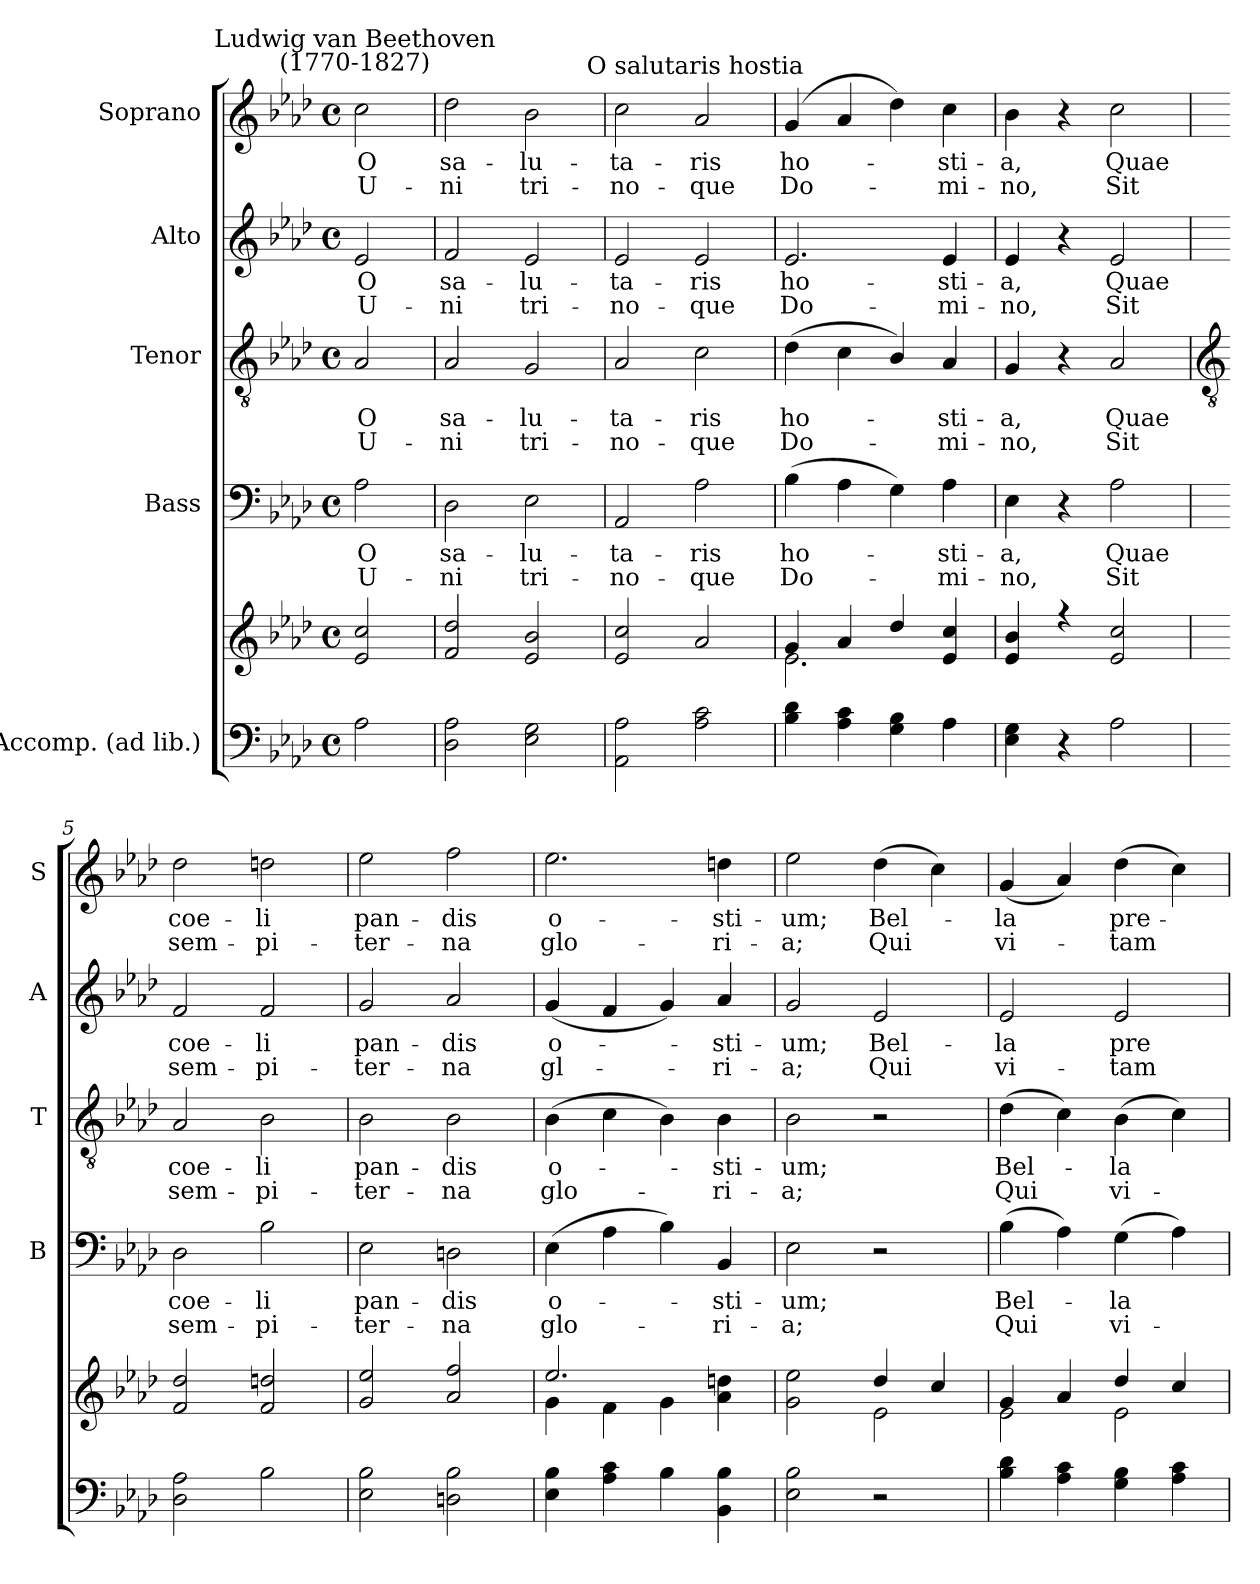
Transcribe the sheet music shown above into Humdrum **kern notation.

**kern	**kern	**kern	**text	**text	**kern	**text	**text	**kern	**text	**text	**kern	**text	**text
*part5	*part5	*part4	*part4	*part4	*part3	*part3	*part3	*part2	*part2	*part2	*part1	*part1	*part1
*staff6	*staff5	*staff4	*staff4	*staff4	*staff3	*staff3	*staff3	*staff2	*staff2	*staff2	*staff1	*staff1	*staff1
*I"Accomp. (ad lib.)	*	*I"Bass	*	*	*I"Tenor	*	*	*I"Alto	*	*	*I"Soprano	*	*
*	*	*I'B	*	*	*I'T	*	*	*I'A	*	*	*I'S	*	*
*clefF4	*clefG2	*clefF4	*	*	*clefGv2	*	*	*clefG2	*	*	*clefG2	*	*
*k[b-e-a-d-]	*k[b-e-a-d-]	*k[b-e-a-d-]	*	*	*k[b-e-a-d-]	*	*	*k[b-e-a-d-]	*	*	*k[b-e-a-d-]	*	*
*A-:	*A-:	*A-:	*	*	*A-:	*	*	*A-:	*	*	*A-:	*	*
*M4/4	*M4/4	*M4/4	*	*	*M4/4	*	*	*M4/4	*	*	*M4/4	*	*
*met(c)	*met(c)	*met(c)	*	*	*met(c)	*	*	*met(c)	*	*	*met(c)	*	*
=	=	=	=	=	=	=	=	=	=	=	=	=	=
*	*^	*	*	*	*	*	*	*	*	*	*	*	*
!	!	!	!	!	!	!	!	!	!	!	!	!LO:TX:a:cj:t=Ludwig van Beethoven\n(1770-1827)	!	!
!	!	!	!	!LO:LY:b	!LO:LY:b	!	!LO:LY:b	!LO:LY:b	!	!LO:LY:b	!LO:LY:b	!	!LO:LY:b	!LO:LY:b
2A-	2e- 2cc	2ryy	2A-	O	U-	2A-	O	U-	2e-	O	U-	2cc	O	U-
=1	=1	=1	=1	=1	=1	=1	=1	=1	=1	=1	=1	=1	=1	=1
!	!	!	!	!LO:LY:b	!LO:LY:b	!	!LO:LY:b	!LO:LY:b	!	!LO:LY:b	!LO:LY:b	!	!LO:LY:b	!LO:LY:b
2D- 2A-	2f 2dd-	1ryy	2D-	-sa-	-ni	2A-	-sa-	-ni	2f	-sa-	-ni	2dd-	-sa-	-ni
!	!	!	!	!LO:LY:b	!LO:LY:b	!	!LO:LY:b	!LO:LY:b	!	!LO:LY:b	!LO:LY:b	!	!LO:LY:b	!LO:LY:b
2E- 2G	2e- 2b-	.	2E-	lu-	-tri-	2G	lu-	-tri-	2e-	lu-	-tri-	2b-	lu-	-tri-
=2	=2	=2	=2	=2	=2	=2	=2	=2	=2	=2	=2	=2	=2	=2
!	!	!	!	!LO:LY:b	!LO:LY:b	!	!LO:LY:b	!LO:LY:b	!	!LO:LY:b	!LO:LY:b	!	!LO:LY:b	!LO:LY:b
2AA- 2A-	2e- 2cc	1ryy	2AA-	-ta-	-no-	2A-	-ta-	-no-	2e-	-ta-	-no-	2cc	-ta-	-no-
!	!	!	!	!	!	!	!	!	!	!	!	!LO:TX:a:cj:t=O salutaris hostia	!	!
!	!	!	!	!LO:LY:b	!LO:LY:b	!	!LO:LY:b	!LO:LY:b	!	!LO:LY:b	!LO:LY:b	!	!LO:LY:b	!LO:LY:b
2A- 2c	2a-	.	2A-	-ris	que	2c	-ris	que	2e-	-ris	que	2a-	-ris	que
=3	=3	=3	=3	=3	=3	=3	=3	=3	=3	=3	=3	=3	=3	=3
!	!	!	!	!LO:LY:b	!LO:LY:b	!	!LO:LY:b	!LO:LY:b	!	!LO:LY:b	!LO:LY:b	!	!LO:LY:b	!LO:LY:b
4B- 4d-	4g	2.e-\	(>4B-	ho-	Do-	(>4d-	ho-	Do-	2.e-	ho-	-Do-	(<4g	ho-	Do-
4A- 4c	4a-	.	4A-	.	.	4c	.	.	.	.	.	4a-	.	.
4G 4B-	4dd-/	.	4G)	.	.	4B-/)	.	.	.	.	.	4dd-)	.	.
!	!	!	!	!LO:LY:b	!LO:LY:b	!	!LO:LY:b	!LO:LY:b	!	!LO:LY:b	!LO:LY:b	!	!LO:LY:b	!LO:LY:b
4A-	4e- 4cc	4ryy	4A-	sti-	-mi-	4A-	-sti-	-mi-	4e-	-sti-	-mi-	4cc	sti-	-mi-
=4	=4	=4	=4	=4	=4	=4	=4	=4	=4	=4	=4	=4	=4	=4
!	!	!	!	!LO:LY:b	!LO:LY:b	!	!LO:LY:b	!LO:LY:b	!	!LO:LY:b	!LO:LY:b	!	!LO:LY:b	!LO:LY:b
4E- 4G	4e- 4b-	1ryy	4E-	-a,	no,	4G	-a,	no,	4e-	-a,	no,	4b-	-a,	no,
4r	4r	.	4r	.	.	4r	.	.	4r	.	.	4r	.	.
!	!	!	!	!LO:LY:b	!LO:LY:b	!	!LO:LY:b	!LO:LY:b	!	!LO:LY:b	!LO:LY:b	!	!LO:LY:b	!LO:LY:b
2A-	2e- 2cc	.	2A-	Quae	Sit	2A-	Quae	Sit	2e-	Quae	Sit	2cc	Quae	Sit
!!LO:LB:g=z
=5	=5	=5	=5	=5	=5	=5	=5	=5	=5	=5	=5	=5	=5	=5
*	*	*	*	*	*	*clefGv2	*	*	*	*	*	*	*	*
!	!	!	!	!LO:LY:b	!LO:LY:b	!	!LO:LY:b	!LO:LY:b	!	!LO:LY:b	!LO:LY:b	!	!LO:LY:b	!LO:LY:b
2D- 2A-	2f 2dd-	1ryy	2D-	coe-	-sem-	2A-	coe-	-sem-	2f	coe-	-sem-	2dd-	coe-	-sem-
!	!	!	!	!LO:LY:b	!LO:LY:b	!	!LO:LY:b	!LO:LY:b	!	!LO:LY:b	!LO:LY:b	!	!LO:LY:b	!LO:LY:b
2B-	2f 2ddn	.	2B-	-li	pi-	2B-	-li	pi-	2f	-li	pi-	2ddn	-li	pi-
=6	=6	=6	=6	=6	=6	=6	=6	=6	=6	=6	=6	=6	=6	=6
!	!	!	!	!LO:LY:b	!LO:LY:b	!	!LO:LY:b	!LO:LY:b	!	!LO:LY:b	!LO:LY:b	!	!LO:LY:b	!LO:LY:b
2E- 2B-	2g 2ee-	1ryy	2E-	-pan-	-ter-	2B-	-pan-	-ter-	2g	-pan-	-ter-	2ee-	-pan-	-ter-
!	!	!	!	!LO:LY:b	!LO:LY:b	!	!LO:LY:b	!LO:LY:b	!	!LO:LY:b	!LO:LY:b	!	!LO:LY:b	!LO:LY:b
2Dn 2B-	2a- 2ff	.	2Dn	-dis	na	2B-	-dis	na	2a-	-dis	na	2ff	-dis	na
=7	=7	=7	=7	=7	=7	=7	=7	=7	=7	=7	=7	=7	=7	=7
!	!	!	!	!LO:LY:b	!LO:LY:b	!	!LO:LY:b	!LO:LY:b	!	!LO:LY:b	!LO:LY:b	!	!LO:LY:b	!LO:LY:b
4E- 4B-	2.ee-/	4g\	(>4E-	o-	glo-	(>4B-	o-	glo-	(<4g	o-	gl-	2.ee-	o-	-glo-
4A- 4c	.	4f\	4A-	.	.	4c	.	.	4f	.	.	.	.	.
4B-	.	4g\	4B-)	.	.	4B-)	.	.	4g)	.	.	.	.	.
!	!	!	!	!LO:LY:b	!LO:LY:b	!	!LO:LY:b	!LO:LY:b	!	!LO:LY:b	!LO:LY:b	!	!LO:LY:b	!LO:LY:b
4BB- 4B-	4a- 4ddn	4ryy	4BB-	sti-	-ri-	4B-	sti-	-ri-	4a-	sti-	-ri-	4ddn	-sti-	-ri-
=8	=8	=8	=8	=8	=8	=8	=8	=8	=8	=8	=8	=8	=8	=8
!	!	!	!	!LO:LY:b	!LO:LY:b	!	!LO:LY:b	!LO:LY:b	!	!LO:LY:b	!LO:LY:b	!	!LO:LY:b	!LO:LY:b
2E- 2B-	2g 2ee-	2ryy	2E-	-um;	a;	2B-	-um;	a;	2g	-um;	a;	2ee-	-um;	a;
!	!	!	!	!	!	!	!	!	!	!LO:LY:b	!LO:LY:b	!	!LO:LY:b	!LO:LY:b
2r	4dd-/	2e-\	2r	.	.	2r	.	.	2e-	Bel-	-Qui	(>4dd-	Bel-	Qui
.	4cc/	.	.	.	.	.	.	.	.	.	.	4cc)	.	.
=9	=9	=9	=9	=9	=9	=9	=9	=9	=9	=9	=9	=9	=9	=9
!	!	!	!	!LO:LY:b	!LO:LY:b	!	!LO:LY:b	!LO:LY:b	!	!LO:LY:b	!LO:LY:b	!	!LO:LY:b	!LO:LY:b
4B- 4d-	4g	2e-\	(>4B-	Bel-	Qui	(>4d-	Bel-	-Qui	2e-	la	vi-	(<4g	la	vi-
4A- 4c	4a-	.	4A-)	.	.	4c)	.	.	.	.	.	4a-)	.	.
!	!	!	!	!LO:LY:b	!LO:LY:b	!	!LO:LY:b	!LO:LY:b	!	!LO:LY:b	!LO:LY:b	!	!LO:LY:b	!LO:LY:b
4G 4B-	4dd-/	2e-\	(>4G	la	vi-	(>4B-	la	vi-	2e-	-pre-	-tam	(>4dd-	pre-	tam
4A- 4c	4cc/	.	4A-)	.	.	4c)	.	.	.	.	.	4cc)	.	.
*	*v	*v	*	*	*	*	*	*	*	*	*	*	*	*
=	=	=	=	=	=	=	=	=	=	=	=	=	=
*-	*-	*-	*-	*-	*-	*-	*-	*-	*-	*-	*-	*-	*-
